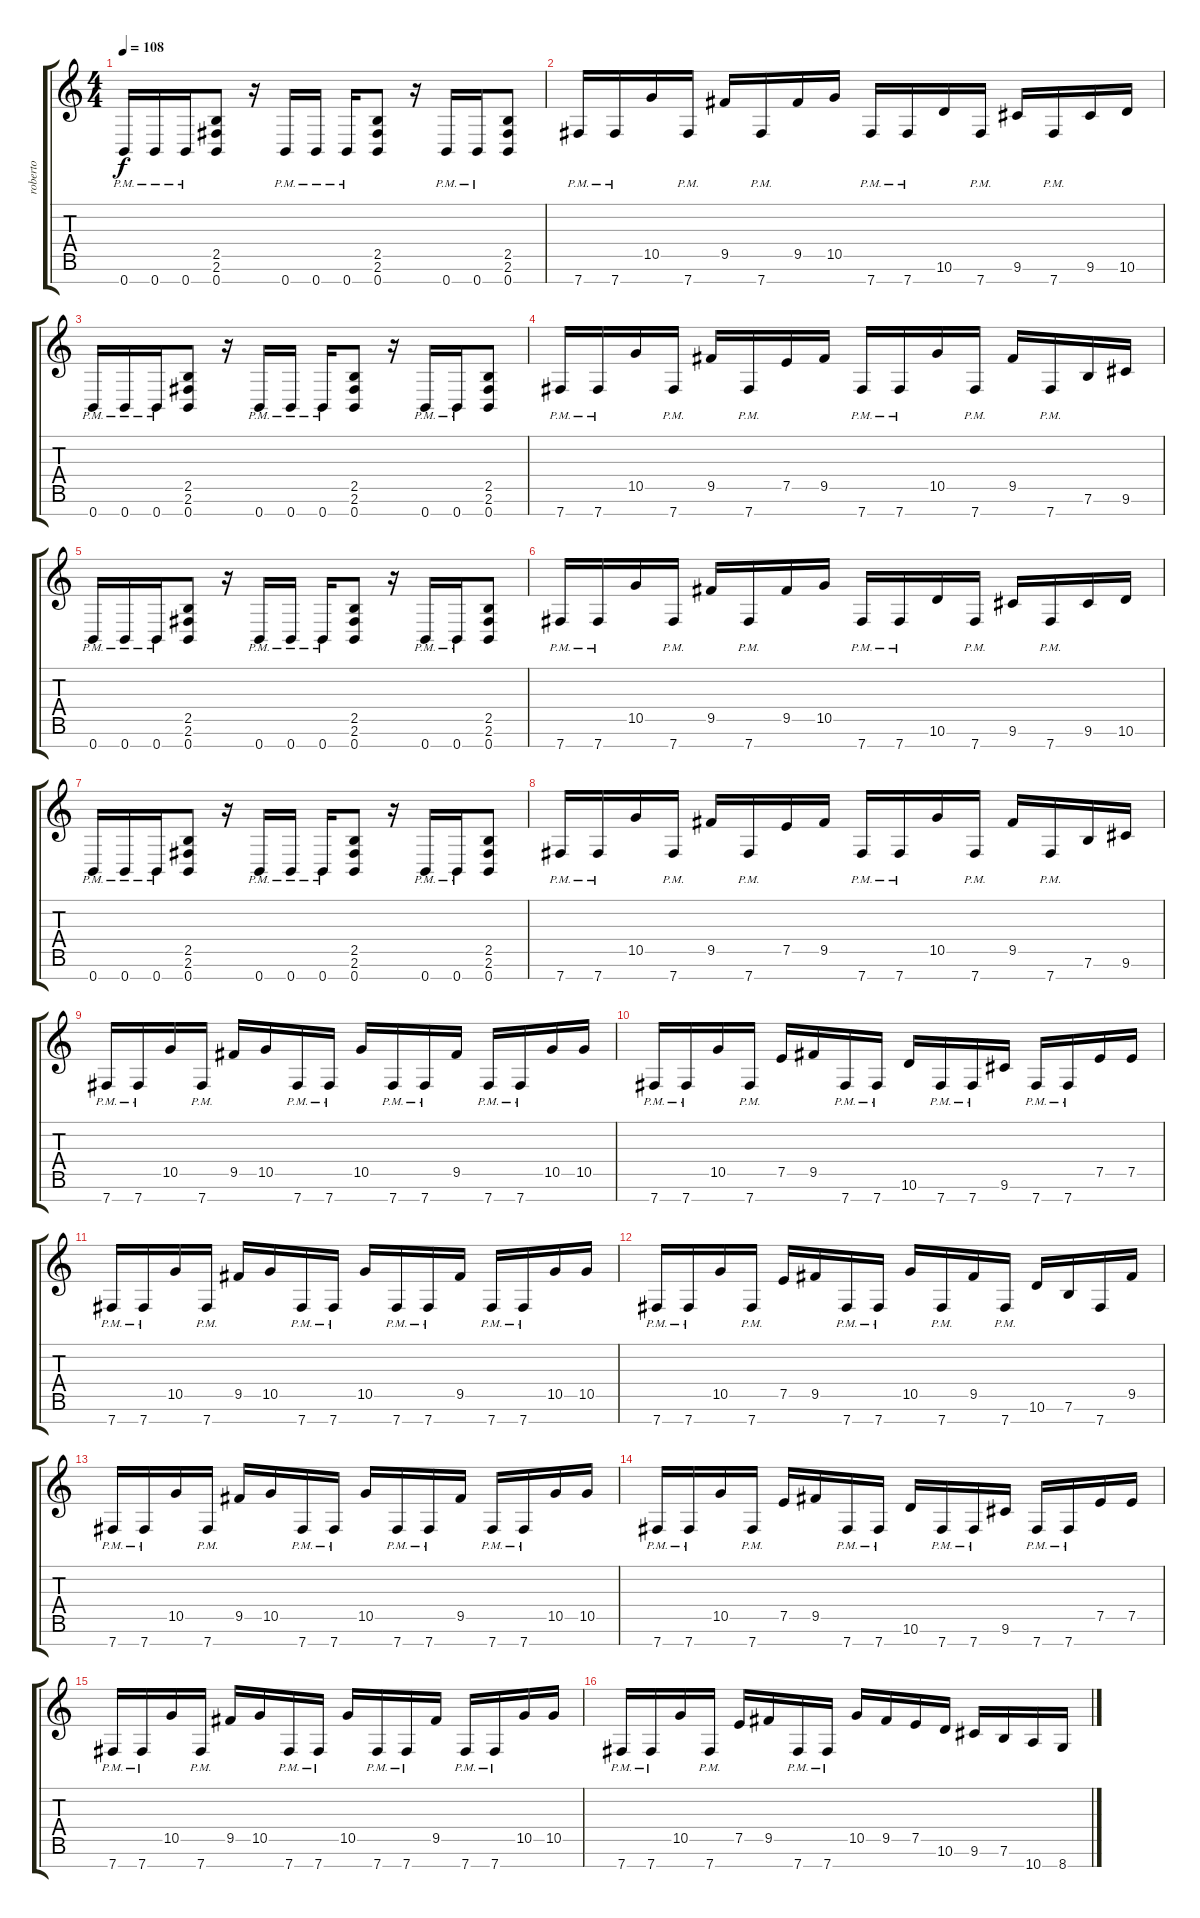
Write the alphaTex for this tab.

\track ("roberto" "roberto") {instrument distortionguitar}
\staff {score tabs}
\tuning (E4 B3 G3 D3 A2 E2 B1) {hide}
\ts (4 4)
\tempo 108
\clef g2
\ks c
0.7{pm}.16{dy f} 0.7{pm}.16 0.7{pm}.16 (2.5 2.6 0.7).8 r.16 0.7{pm}.16 0.7{pm}.16 0.7{pm}.16 (2.5 2.6 0.7).8 r.16 0.7{pm}.16 0.7{pm}.16 (2.5 2.6 0.7).8 |
7.7{pm}.16 7.7{pm}.16 10.5.16 7.7{pm}.16 9.5.16 7.7{pm}.16 9.5.16 10.5.16 7.7{pm}.16 7.7{pm}.16 10.6.16 7.7{pm}.16 9.6.16 7.7{pm}.16 9.6.16 10.6.16 |
0.7{pm}.16 0.7{pm}.16 0.7{pm}.16 (2.5 2.6 0.7).8 r.16 0.7{pm}.16 0.7{pm}.16 0.7{pm}.16 (2.5 2.6 0.7).8 r.16 0.7{pm}.16 0.7{pm}.16 (2.5 2.6 0.7).8 |
7.7{pm}.16 7.7{pm}.16 10.5.16 7.7{pm}.16 9.5.16 7.7{pm}.16 7.5.16 9.5.16 7.7{pm}.16 7.7{pm}.16 10.5.16 7.7{pm}.16 9.5.16 7.7{pm}.16 7.6.16 9.6.16 |
0.7{pm}.16 0.7{pm}.16 0.7{pm}.16 (2.5 2.6 0.7).8 r.16 0.7{pm}.16 0.7{pm}.16 0.7{pm}.16 (2.5 2.6 0.7).8 r.16 0.7{pm}.16 0.7{pm}.16 (2.5 2.6 0.7).8 |
7.7{pm}.16 7.7{pm}.16 10.5.16 7.7{pm}.16 9.5.16 7.7{pm}.16 9.5.16 10.5.16 7.7{pm}.16 7.7{pm}.16 10.6.16 7.7{pm}.16 9.6.16 7.7{pm}.16 9.6.16 10.6.16 |
0.7{pm}.16 0.7{pm}.16 0.7{pm}.16 (2.5 2.6 0.7).8 r.16 0.7{pm}.16 0.7{pm}.16 0.7{pm}.16 (2.5 2.6 0.7).8 r.16 0.7{pm}.16 0.7{pm}.16 (2.5 2.6 0.7).8 |
7.7{pm}.16 7.7{pm}.16 10.5.16 7.7{pm}.16 9.5.16 7.7{pm}.16 7.5.16 9.5.16 7.7{pm}.16 7.7{pm}.16 10.5.16 7.7{pm}.16 9.5.16 7.7{pm}.16 7.6.16 9.6.16 |
7.7{pm}.16 7.7{pm}.16 10.5.16 7.7{pm}.16 9.5.16 10.5.16 7.7{pm}.16 7.7{pm}.16 10.5.16 7.7{pm}.16 7.7{pm}.16 9.5.16 7.7{pm}.16 7.7{pm}.16 10.5.16 10.5.16 |
7.7{pm}.16 7.7{pm}.16 10.5.16 7.7{pm}.16 7.5.16 9.5.16 7.7{pm}.16 7.7{pm}.16 10.6.16 7.7{pm}.16 7.7{pm}.16 9.6.16 7.7{pm}.16 7.7{pm}.16 7.5.16 7.5.16 |
7.7{pm}.16 7.7{pm}.16 10.5.16 7.7{pm}.16 9.5.16 10.5.16 7.7{pm}.16 7.7{pm}.16 10.5.16 7.7{pm}.16 7.7{pm}.16 9.5.16 7.7{pm}.16 7.7{pm}.16 10.5.16 10.5.16 |
7.7{pm}.16 7.7{pm}.16 10.5.16 7.7{pm}.16 7.5.16 9.5.16 7.7{pm}.16 7.7{pm}.16 10.5.16 7.7{pm}.16 9.5.16 7.7{pm}.16 10.6.16 7.6.16 7.7.16 9.5.16 |
7.7{pm}.16 7.7{pm}.16 10.5.16 7.7{pm}.16 9.5.16 10.5.16 7.7{pm}.16 7.7{pm}.16 10.5.16 7.7{pm}.16 7.7{pm}.16 9.5.16 7.7{pm}.16 7.7{pm}.16 10.5.16 10.5.16 |
7.7{pm}.16 7.7{pm}.16 10.5.16 7.7{pm}.16 7.5.16 9.5.16 7.7{pm}.16 7.7{pm}.16 10.6.16 7.7{pm}.16 7.7{pm}.16 9.6.16 7.7{pm}.16 7.7{pm}.16 7.5.16 7.5.16 |
7.7{pm}.16 7.7{pm}.16 10.5.16 7.7{pm}.16 9.5.16 10.5.16 7.7{pm}.16 7.7{pm}.16 10.5.16 7.7{pm}.16 7.7{pm}.16 9.5.16 7.7{pm}.16 7.7{pm}.16 10.5.16 10.5.16 |
7.7{pm}.16 7.7{pm}.16 10.5.16 7.7{pm}.16 7.5.16 9.5.16 7.7{pm}.16 7.7{pm}.16 10.5.16 9.5.16 7.5.16 10.6.16 9.6.16 7.6.16 10.7.16 8.7.16
